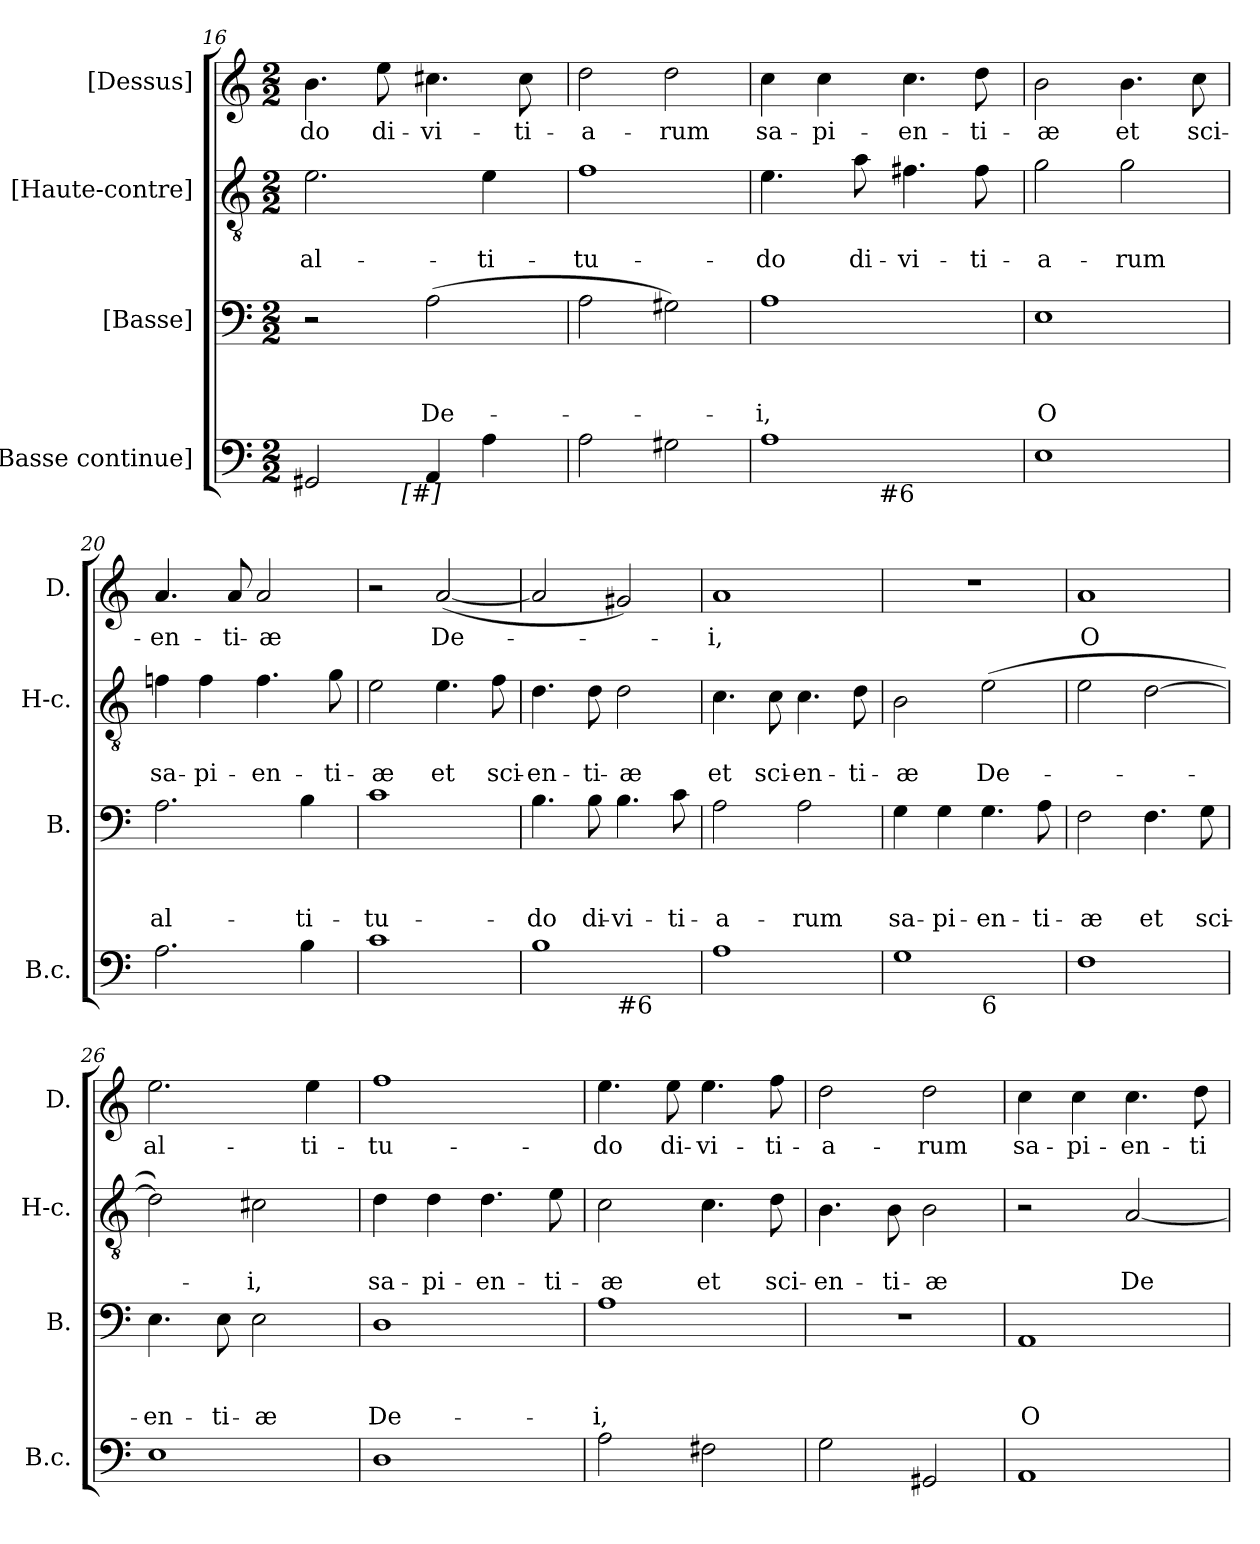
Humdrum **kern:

**kern	**kern	**text	**text	**text	**kern	**text	**text	**kern	**text
*part4	*part3	*part3	*part3	*part3	*part2	*part2	*part2	*part1	*part1
*staff4	*staff3	*staff3	*staff3	*staff3	*staff2	*staff2	*staff2	*staff1	*staff1
*I"[Basse continue]	*I"[Basse]	*	*	*	*I"[Haute-contre]	*	*	*I"[Dessus]	*
*I'B.c.	*I'B.	*	*	*	*I'H-c.	*	*	*I'D.	*
*clefF4	*clefF4	*	*	*	*clefGv2	*	*	*clefG2	*
*k[]	*k[]	*	*	*	*k[]	*	*	*k[]	*
*C:	*C:	*	*	*	*C:	*	*	*C:	*
*M2/2	*M2/2	*	*	*	*M2/2	*	*	*M2/2	*
=16	=16	=16	=16	=16	=16	=16	=16	=16	=16
!	!	!	!	!	!	!	!LO:LY:b	!	!LO:LY:b
*^	*	*	*	*	*	*	*	*	*
2GG#X/	4..ryy	2r	.	.	.	2.e\	.	al-	4.b\	-do
!	!	!	!	!	!	!	!	!	!	!LO:LY:b
.	.	.	.	.	.	.	.	.	8ee\	di-
!	!LO:TX:b:t=[#]	!	!	!	!	!	!	!	!	!
.	2ryy	.	.	.	.	.	.	.	.	.
!	!	!	!	!	!LO:LY:b	!	!	!	!	!LO:LY:b:rj
4AA/	.	(>2A\	.	.	De-	.	.	.	4.cc#X\	-vi-
!	!	!	!	!	!	!	!	!LO:LY:b	!	!
4A\	.	.	.	.	.	4e\	.	-ti-	.	.
!	!	!	!	!	!	!	!	!	!	!LO:LY:b
.	.	.	.	.	.	.	.	.	8cc#\	-ti-
.	16ryy	.	.	.	.	.	.	.	.	.
!!LO:LB:g=z
=17	=17	=17	=17	=17	=17	=17	=17	=17	=17	=17
!	!	!	!	!	!	!	!	!LO:LY:b	!	!LO:LY:b
*v	*v	*	*	*	*	*	*	*	*	*
2A>\	2A\	.	.	.	1f	.	-tu-	2dd\	-a-
!	!	!	!	!	!	!	!	!	!LO:LY:b
2G#X\	2G#X\)	.	.	.	.	.	.	2dd\	-rum
=18	=18	=18	=18	=18	=18	=18	=18	=18	=18
!	!	!	!	!LO:LY:b	!	!	!LO:LY:b	!	!LO:LY:b
*^	*	*	*	*	*	*	*	*	*
1A	4..ryy	1A	.	.	-i,	4.e\	.	-do	4cc\	sa-
!	!	!	!	!	!	!	!	!	!	!LO:LY:b:rj
.	.	.	.	.	.	.	.	.	4cc\	-pi-
!	!	!	!	!	!	!	!	!LO:LY:b	!	!
.	.	.	.	.	.	8a\	.	di-	.	.
!	!LO:TX:b:t=#6	!	!	!	!	!	!	!	!	!
.	2ryy	.	.	.	.	.	.	.	.	.
!	!	!	!	!	!	!	!	!LO:LY:b	!	!LO:LY:b
.	.	.	.	.	.	4.f#X\	.	-vi-	4.cc\	-en-
!	!	!	!	!	!	!	!	!LO:LY:b	!	!LO:LY:b
.	.	.	.	.	.	8f#\	.	-ti-	8dd\	-ti-
.	16ryy	.	.	.	.	.	.	.	.	.
=19	=19	=19	=19	=19	=19	=19	=19	=19	=19	=19
!	!	!	!	!	!LO:LY:b	!	!	!LO:LY:b	!	!LO:LY:b
*v	*v	*	*	*	*	*	*	*	*	*
1E	1E	.	.	O	2g\	.	-a-	2b\	-æ
!	!	!	!	!	!	!	!LO:LY:b	!	!LO:LY:b
.	.	.	.	.	2g\	.	-rum	4.b\	et
!	!	!	!	!	!	!	!	!	!LO:LY:b
.	.	.	.	.	.	.	.	8cc>\	sci-
=20	=20	=20	=20	=20	=20	=20	=20	=20	=20
!	!	!	!	!LO:LY:b	!	!	!LO:LY:b	!	!LO:LY:b
2.A>\	2.A\	.	.	al-	4fni\	.	sa-	4.a/	-en-
!	!	!	!	!	!	!	!LO:LY:b:rj	!	!
.	.	.	.	.	4f\	.	-pi-	.	.
!	!	!	!	!	!	!	!	!	!LO:LY:b
.	.	.	.	.	.	.	.	8a</	-ti-
!	!	!	!	!	!	!	!LO:LY:b	!	!LO:LY:b:rj
.	.	.	.	.	4.f\	.	-en-	2a/	-æ
!	!	!	!	!LO:LY:b	!	!	!	!	!
4B\	4B\	.	.	-ti-	.	.	.	.	.
!	!	!	!	!	!	!	!LO:LY:b	!	!
.	.	.	.	.	8g\	.	-ti-	.	.
=21	=21	=21	=21	=21	=21	=21	=21	=21	=21
!	!	!	!	!LO:LY:b	!	!	!LO:LY:b	!	!
1c	1c	.	.	-tu-	2e\	.	-æ	2r	.
!	!	!	!	!	!	!	!LO:LY:b	!	!LO:LY:b
.	.	.	.	.	4.e\	.	et	(<[<2a/	De-
!	!	!	!	!	!	!	!LO:LY:b	!	!
.	.	.	.	.	8f\	.	sci-	.	.
=22	=22	=22	=22	=22	=22	=22	=22	=22	=22
!	!	!	!	!LO:LY:b	!	!	!LO:LY:b	!	!
*^	*	*	*	*	*	*	*	*	*
1B	2ryy	4.B\	.	.	-do	4.d\	.	-en-	2a</]	.
!	!	!	!	!	!LO:LY:b	!	!	!LO:LY:b	!	!
.	.	8B\	.	.	di-	8d\	.	-ti-	.	.
!	!LO:TX:b:t=#6	!	!	!	!	!	!	!	!	!
!	!	!	!	!	!LO:LY:b:rj	!	!	!LO:LY:b:rj	!	!
.	2ryy	4.B\	.	.	-vi-	2d\	.	-æ	2g#X/)	.
!	!	!	!	!	!LO:LY:b	!	!	!	!	!
.	.	8c\	.	.	-ti-	.	.	.	.	.
=23	=23	=23	=23	=23	=23	=23	=23	=23	=23	=23
!	!	!	!	!	!LO:LY:b	!	!	!LO:LY:b	!	!LO:LY:b
*v	*v	*	*	*	*	*	*	*	*	*
1A	2A\	.	.	-a-	4.c\	.	et	1a	-i,
!	!	!	!	!	!	!	!LO:LY:b	!	!
.	.	.	.	.	8c\	.	sci-	.	.
!	!	!	!	!LO:LY:b	!	!	!LO:LY:b:rj	!	!
.	2A\	.	.	-rum	4.c\	.	-en-	.	.
!	!	!	!	!	!	!	!LO:LY:b	!	!
.	.	.	.	.	8d\	.	-ti-	.	.
=24	=24	=24	=24	=24	=24	=24	=24	=24	=24
!	!	!	!	!LO:LY:b	!	!	!LO:LY:b	!	!
*^	*	*	*	*	*	*	*	*	*
1G	2ryy	4G\	.	.	sa-	2B\	.	-æ	1r	.
!	!	!	!	!	!LO:LY:b	!	!	!	!	!
.	.	4G\	.	.	-pi-	.	.	.	.	.
!	!LO:TX:b:t=6	!	!	!	!	!	!	!	!	!
!	!	!	!	!	!LO:LY:b:rj	!	!	!LO:LY:b	!	!
.	2ryy	4.G\	.	.	-en-	(>2e\	.	De-	.	.
!	!	!	!	!	!LO:LY:b	!	!	!	!	!
.	.	8A\	.	.	-ti-	.	.	.	.	.
!!LO:PB:g=z
=25	=25	=25	=25	=25	=25	=25	=25	=25	=25	=25
!	!	!	!	!	!LO:LY:b	!	!	!	!	!LO:LY:b
*v	*v	*	*	*	*	*	*	*	*	*
1F	2F\	.	.	-æ	2e\	.	.	1a	O
!	!	!	!	!LO:LY:b	!	!	!	!	!
.	4.F\	.	.	et	[>2d\	.	.	.	.
!	!	!	!	!LO:LY:b	!	!	!	!	!
.	8G\	.	.	sci-	.	.	.	.	.
=26	=26	=26	=26	=26	=26	=26	=26	=26	=26
!	!	!	!	!LO:LY:b	!	!	!	!	!LO:LY:b
1E	4.E\	.	.	-en-	2d\])	.	.	2.ee>\	al-
!	!	!	!	!LO:LY:b	!	!	!	!	!
.	8E\	.	.	-ti-	.	.	.	.	.
!	!	!	!	!LO:LY:b:rj	!	!	!LO:LY:b	!	!
.	2E\	.	.	-æ	2c#X\	.	-i,	.	.
!	!	!	!	!	!	!	!	!	!LO:LY:b
.	.	.	.	.	.	.	.	4ee\	-ti-
=27	=27	=27	=27	=27	=27	=27	=27	=27	=27
!	!	!	!	!LO:LY:b	!	!	!LO:LY:b	!	!LO:LY:b
1D	1D	.	.	De-	4d\	.	sa-	1ff>	-tu-
!	!	!	!	!	!	!	!LO:LY:b	!	!
.	.	.	.	.	4d\	.	-pi-	.	.
!	!	!	!	!	!	!	!LO:LY:b	!	!
.	.	.	.	.	4.d\	.	-en-	.	.
!	!	!	!	!	!	!	!LO:LY:b:rj	!	!
.	.	.	.	.	8e\	.	-ti-	.	.
=28	=28	=28	=28	=28	=28	=28	=28	=28	=28
!	!	!	!	!LO:LY:b	!	!	!LO:LY:b	!	!LO:LY:b
2A\	1A	.	.	-i,	2c\	.	-æ	4.ee\	-do
!	!	!	!	!	!	!	!	!	!LO:LY:b
.	.	.	.	.	.	.	.	8ee\	di-
!	!	!	!	!	!	!	!LO:LY:b	!	!LO:LY:b:rj
2F#X\	.	.	.	.	4.c\	.	et	4.ee\	-vi-
!	!	!	!	!	!	!	!LO:LY:b	!	!LO:LY:b
.	.	.	.	.	8d\	.	sci-	8ff\	-ti-
=29	=29	=29	=29	=29	=29	=29	=29	=29	=29
!	!	!	!	!	!	!	!LO:LY:b	!	!LO:LY:b
2G\	1r	.	.	.	4.B\	.	-en-	2dd\	-a-
!	!	!	!	!	!	!	!LO:LY:b	!	!
.	.	.	.	.	8B\	.	-ti-	.	.
!	!	!	!	!	!	!	!LO:LY:b:rj	!	!LO:LY:b
2GG#X/	.	.	.	.	2B\	.	-æ	2dd>\	-rum
=30	=30	=30	=30	=30	=30	=30	=30	=30	=30
!	!	!	!	!LO:LY:b	!	!	!	!	!LO:LY:b
1AA	1AA	.	.	O	2r	.	.	4cc\	sa-
!	!	!	!	!	!	!	!	!	!LO:LY:b
.	.	.	.	.	.	.	.	4cc\	-pi-
!	!	!	!	!	!	!	!LO:LY:b	!	!LO:LY:b
.	.	.	.	.	[<2A/	.	De-	4.cc\	-en-
!	!	!	!	!	!	!	!	!	!LO:LY:b:rj
.	.	.	.	.	.	.	.	8dd\	-ti-
=	=	=	=	=	=	=	=	=	=
*-	*-	*-	*-	*-	*-	*-	*-	*-	*-
